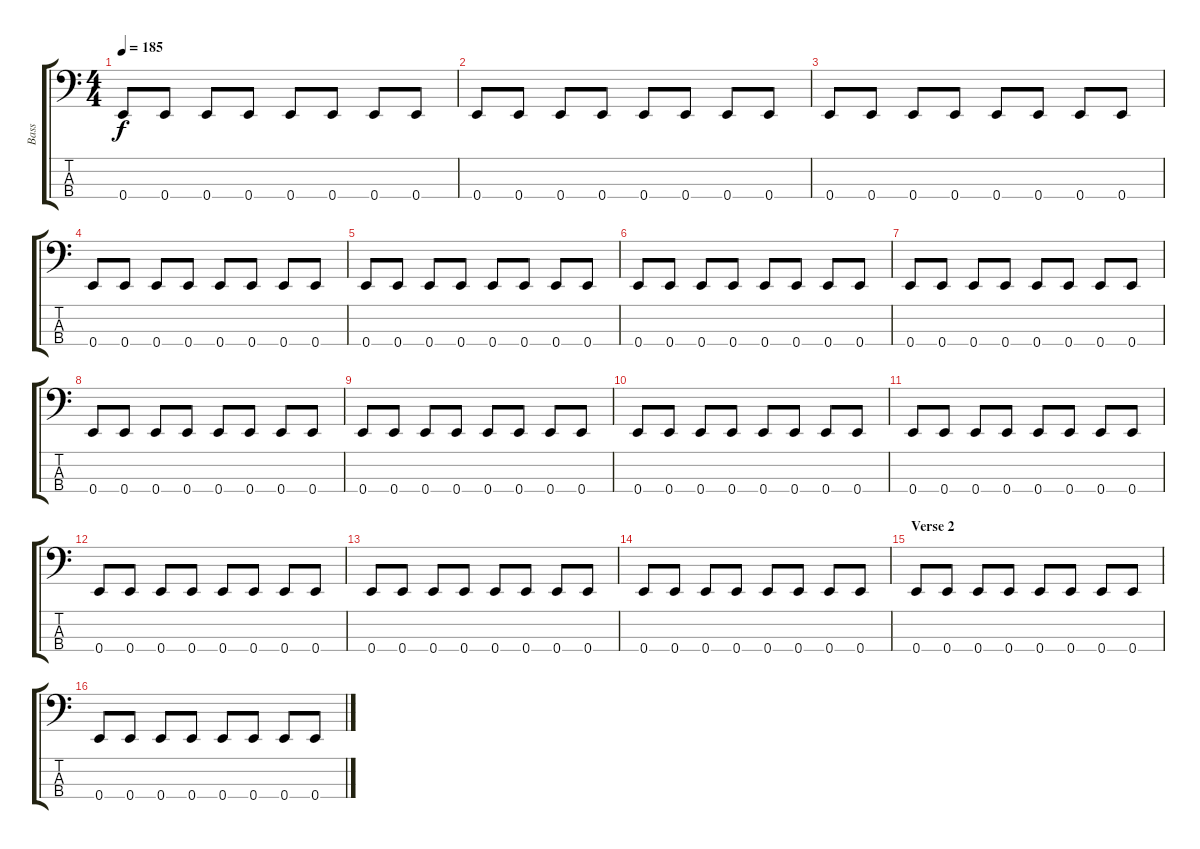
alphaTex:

\track ("Bass" "Bass") {instrument electricbasspick}
\staff {score tabs}
\tuning (G2 D2 A1 E1) {hide}
\ts (4 4)
\tempo 185
\clef f4
\ks c
0.4.8{dy f} 0.4.8 0.4.8 0.4.8 0.4.8 0.4.8 0.4.8 0.4.8 |
0.4.8 0.4.8 0.4.8 0.4.8 0.4.8 0.4.8 0.4.8 0.4.8 |
0.4.8 0.4.8 0.4.8 0.4.8 0.4.8 0.4.8 0.4.8 0.4.8 |
0.4.8 0.4.8 0.4.8 0.4.8 0.4.8 0.4.8 0.4.8 0.4.8 |
0.4.8 0.4.8 0.4.8 0.4.8 0.4.8 0.4.8 0.4.8 0.4.8 |
0.4.8 0.4.8 0.4.8 0.4.8 0.4.8 0.4.8 0.4.8 0.4.8 |
0.4.8 0.4.8 0.4.8 0.4.8 0.4.8 0.4.8 0.4.8 0.4.8 |
0.4.8 0.4.8 0.4.8 0.4.8 0.4.8 0.4.8 0.4.8 0.4.8 |
0.4.8 0.4.8 0.4.8 0.4.8 0.4.8 0.4.8 0.4.8 0.4.8 |
0.4.8 0.4.8 0.4.8 0.4.8 0.4.8 0.4.8 0.4.8 0.4.8 |
0.4.8 0.4.8 0.4.8 0.4.8 0.4.8 0.4.8 0.4.8 0.4.8 |
0.4.8 0.4.8 0.4.8 0.4.8 0.4.8 0.4.8 0.4.8 0.4.8 |
0.4.8 0.4.8 0.4.8 0.4.8 0.4.8 0.4.8 0.4.8 0.4.8 |
0.4.8 0.4.8 0.4.8 0.4.8 0.4.8 0.4.8 0.4.8 0.4.8 |
\section ("" "Verse 2")
0.4.8 0.4.8 0.4.8 0.4.8 0.4.8 0.4.8 0.4.8 0.4.8 |
0.4.8 0.4.8 0.4.8 0.4.8 0.4.8 0.4.8 0.4.8 0.4.8
